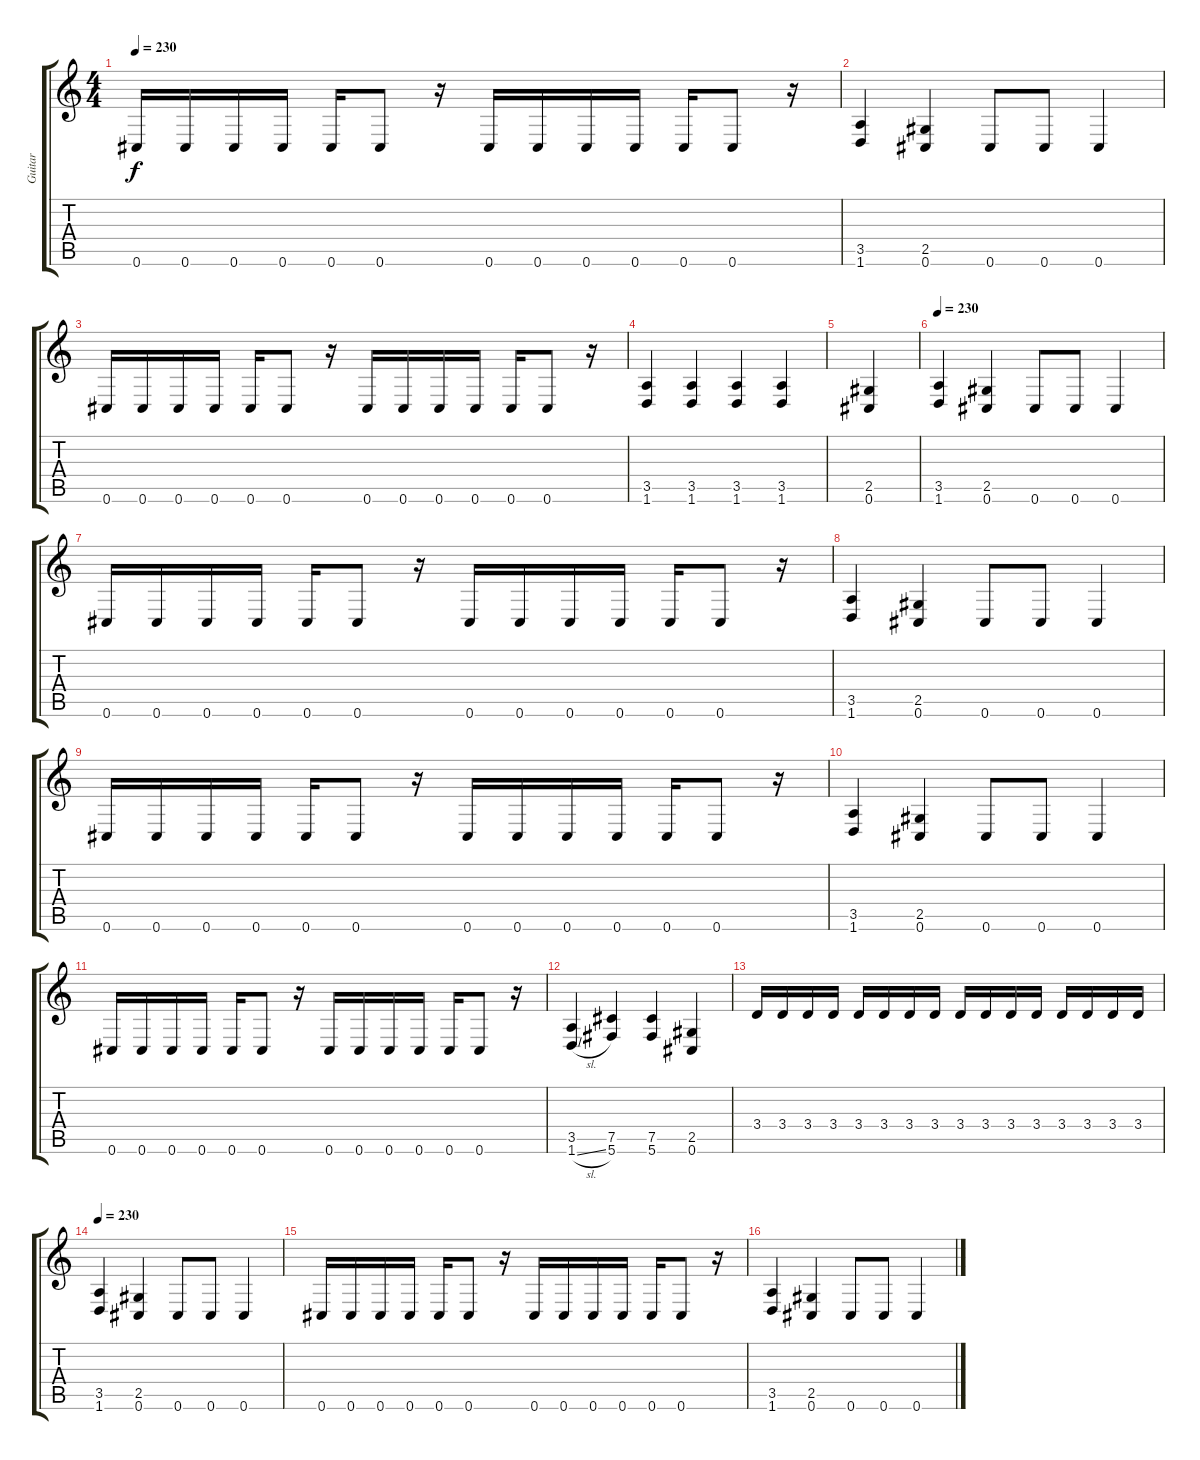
\track ("Guitar" "Guitar") {instrument distortionguitar}
\staff {score tabs}
\tuning (Db4 Ab3 E3 B2 Gb2 Db2) {hide}
\ts (4 4)
\tempo 230
\clef g2
\ks c
0.6.16{dy f} 0.6.16 0.6.16 0.6.16 0.6.16 0.6.8 r.16 0.6.16 0.6.16 0.6.16 0.6.16 0.6.16 0.6.8 r.16 |
(3.5 1.6).4 (2.5 0.6).4 0.6.8 0.6.8 0.6.4 |
0.6.16 0.6.16 0.6.16 0.6.16 0.6.16 0.6.8 r.16 0.6.16 0.6.16 0.6.16 0.6.16 0.6.16 0.6.8 r.16 |
(3.5 1.6).4 (3.5 1.6).4 (3.5 1.6).4 (3.5 1.6).4 |
(2.5 0.6).4 |
\tempo 230
(3.5 1.6).4 (2.5 0.6).4 0.6.8 0.6.8 0.6.4 |
0.6.16 0.6.16 0.6.16 0.6.16 0.6.16 0.6.8 r.16 0.6.16 0.6.16 0.6.16 0.6.16 0.6.16 0.6.8 r.16 |
(3.5 1.6).4 (2.5 0.6).4 0.6.8 0.6.8 0.6.4 |
0.6.16 0.6.16 0.6.16 0.6.16 0.6.16 0.6.8 r.16 0.6.16 0.6.16 0.6.16 0.6.16 0.6.16 0.6.8 r.16 |
(3.5 1.6).4 (2.5 0.6).4 0.6.8 0.6.8 0.6.4 |
0.6.16 0.6.16 0.6.16 0.6.16 0.6.16 0.6.8 r.16 0.6.16 0.6.16 0.6.16 0.6.16 0.6.16 0.6.8 r.16 |
(3.5 1.6{sl}).4 (7.5 5.6).4 (7.5 5.6).4 (2.5 0.6).4 |
3.4.16 3.4.16 3.4.16 3.4.16 3.4.16 3.4.16 3.4.16 3.4.16 3.4.16 3.4.16 3.4.16 3.4.16 3.4.16 3.4.16 3.4.16 3.4.16 |
\tempo 230
(3.5 1.6).4 (2.5 0.6).4 0.6.8 0.6.8 0.6.4 |
0.6.16 0.6.16 0.6.16 0.6.16 0.6.16 0.6.8 r.16 0.6.16 0.6.16 0.6.16 0.6.16 0.6.16 0.6.8 r.16 |
(3.5 1.6).4 (2.5 0.6).4 0.6.8 0.6.8 0.6.4
